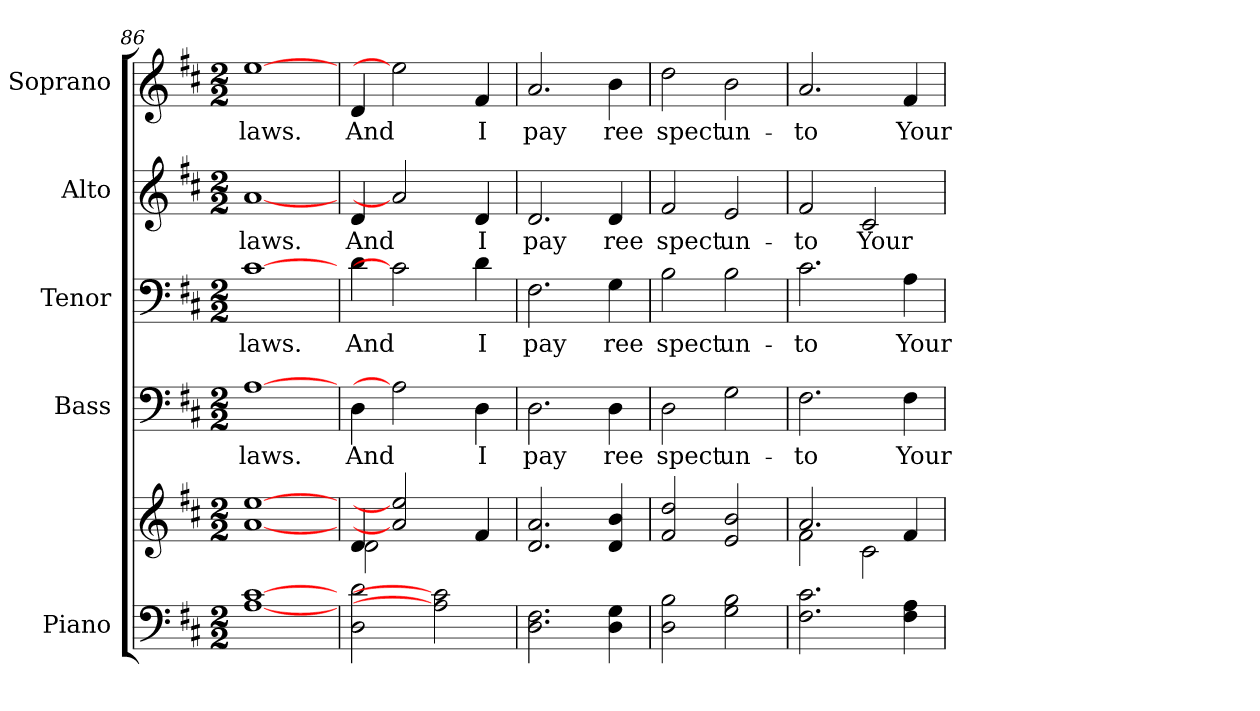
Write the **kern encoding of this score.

**kern	**kern	**kern	**text	**kern	**text	**kern	**text	**kern	**text
*part5	*part5	*part4	*part4	*part3	*part3	*part2	*part2	*part1	*part1
*staff6	*staff5	*staff4	*staff4	*staff3	*staff3	*staff2	*staff2	*staff1	*staff1
*I"Piano	*	*I"Bass	*	*I"Tenor	*	*I"Alto	*	*I"Soprano	*
*I'Pno.	*	*I'B.	*	*I'T.	*	*I'A.	*	*I'S.	*
*clefF4	*clefG2	*clefF4	*	*clefF4	*	*clefG2	*	*clefG2	*
*k[f#c#]	*k[f#c#]	*k[f#c#]	*	*k[f#c#]	*	*k[f#c#]	*	*k[f#c#]	*
*D:	*D:	*D:	*	*D:	*	*D:	*	*D:	*
*M2/2	*M2/2	*M2/2	*	*M2/2	*	*M2/2	*	*M2/2	*
=86	=86	=86	=86	=86	=86	=86	=86	=86	=86
!	!	!	!LO:LY:b:color=#000000	!	!	!	!	!	!
!	!	!	!	!	!LO:LY:b:color=#000000	!	!	!	!
!	!	!	!	!	!	!	!LO:LY:b:color=#000000	!	!
!	!	!	!	!	!	!	!	!	!LO:LY:b:color=#000000
[1Ai [1c#i	[1ai [1eei	[1Ai	laws.	[1c#i	laws.	[1ai	laws.	[1eei	laws.
=87	=87	=87	=87	=87	=87	=87	=87	=87	=87
*	*^	*	*	*	*	*	*	*	*
!	!	!	!	!LO:LY:b:color=#000000	!	!	!	!	!	!
!	!	!	!	!	!	!LO:LY:b:color=#000000	!	!	!	!
!	!	!	!	!	!	!	!	!LO:LY:b:color=#000000	!	!
!	!	!	!	!	!	!	!	!	!	!LO:LY:b:color=#000000
2Di\ 2di	4di/	2di\	4Di\	And	4di\	And	4di/	And	4di/	And
.	2ai] 2eei]	.	2Ai]	.	2c#i]	.	2ai]	.	2eei]	.
2Ai] 2c#i]	.	2ryy	.	.	.	.	.	.	.	.
!	!	!	!	!LO:LY:b:color=#000000	!	!	!	!	!	!
!	!	!	!	!	!	!LO:LY:b:color=#000000	!	!	!	!
!	!	!	!	!	!	!	!	!LO:LY:b:color=#000000	!	!
!	!	!	!	!	!	!	!	!	!	!LO:LY:b:color=#000000
.	4f#i/	.	4Di\	I	4di\	I	4di/	I	4f#i/	I
*	*v	*v	*	*	*	*	*	*	*	*
=88	=88	=88	=88	=88	=88	=88	=88	=88	=88
!	!	!	!LO:LY:b:color=#000000	!	!	!	!	!	!
!	!	!	!	!	!LO:LY:b:color=#000000	!	!	!	!
!	!	!	!	!	!	!	!LO:LY:b:color=#000000	!	!
!	!	!	!	!	!	!	!	!	!LO:LY:b:color=#000000
2.Di\ 2.F#i	2.di/ 2.ai	2.Di\	pay	2.F#i\	pay	2.di/	pay	2.ai/	pay
!	!	!	!LO:LY:b:color=#000000	!	!	!	!	!	!
!	!	!	!	!	!LO:LY:b:color=#000000	!	!	!	!
!	!	!	!	!	!	!	!LO:LY:b:color=#000000	!	!
!	!	!	!	!	!	!	!	!	!LO:LY:b:color=#000000
4Di\ 4Gi	4di/ 4bi	4Di\	ree	4Gi\	ree	4di/	ree	4bi\	ree
=89	=89	=89	=89	=89	=89	=89	=89	=89	=89
!	!	!	!LO:LY:b:color=#000000	!	!	!	!	!	!
!	!	!	!	!	!LO:LY:b:color=#000000	!	!	!	!
!	!	!	!	!	!	!	!LO:LY:b:color=#000000	!	!
!	!	!	!	!	!	!	!	!	!LO:LY:b:color=#000000
2Di\ 2Bi	2f#i/ 2ddi	2Di\	spect	2Bi\	spect	2f#i/	spect	2ddi\	spect
!	!	!	!LO:LY:b:color=#000000	!	!	!	!	!	!
!	!	!	!	!	!LO:LY:b:color=#000000	!	!	!	!
!	!	!	!	!	!	!	!LO:LY:b:color=#000000	!	!
!	!	!	!	!	!	!	!	!	!LO:LY:b:color=#000000
2Gi\ 2Bi	2ei/ 2bi	2Gi\	un-	2Bi\	un-	2ei/	un-	2bi\	un-
!!LO:PB:g=z
=90	=90	=90	=90	=90	=90	=90	=90	=90	=90
*	*^	*	*	*	*	*	*	*	*
!	!	!	!	!LO:LY:b:color=#000000	!	!	!	!	!	!
!	!	!	!	!	!	!LO:LY:b:color=#000000	!	!	!	!
!	!	!	!	!	!	!	!	!LO:LY:b:color=#000000	!	!
!	!	!	!	!	!	!	!	!	!	!LO:LY:b:color=#000000
2.F#i\ 2.c#i	2.ai/	2f#i\	2.F#i\	-to	2.c#i\	-to	2f#i/	-to	2.ai/	-to
!	!	!	!	!	!	!	!	!LO:LY:b:color=#000000	!	!
.	.	2c#i\	.	.	.	.	2c#i/	Your	.	.
!	!	!	!	!LO:LY:b:color=#000000	!	!	!	!	!	!
!	!	!	!	!	!	!LO:LY:b:color=#000000	!	!	!	!
!	!	!	!	!	!	!	!	!	!	!LO:LY:b:color=#000000
4F#i\ 4Ai	4f#i/	.	4F#i\	Your	4Ai\	Your	.	.	4f#i/	Your
*	*v	*v	*	*	*	*	*	*	*	*
=	=	=	=	=	=	=	=	=	=
*-	*-	*-	*-	*-	*-	*-	*-	*-	*-
